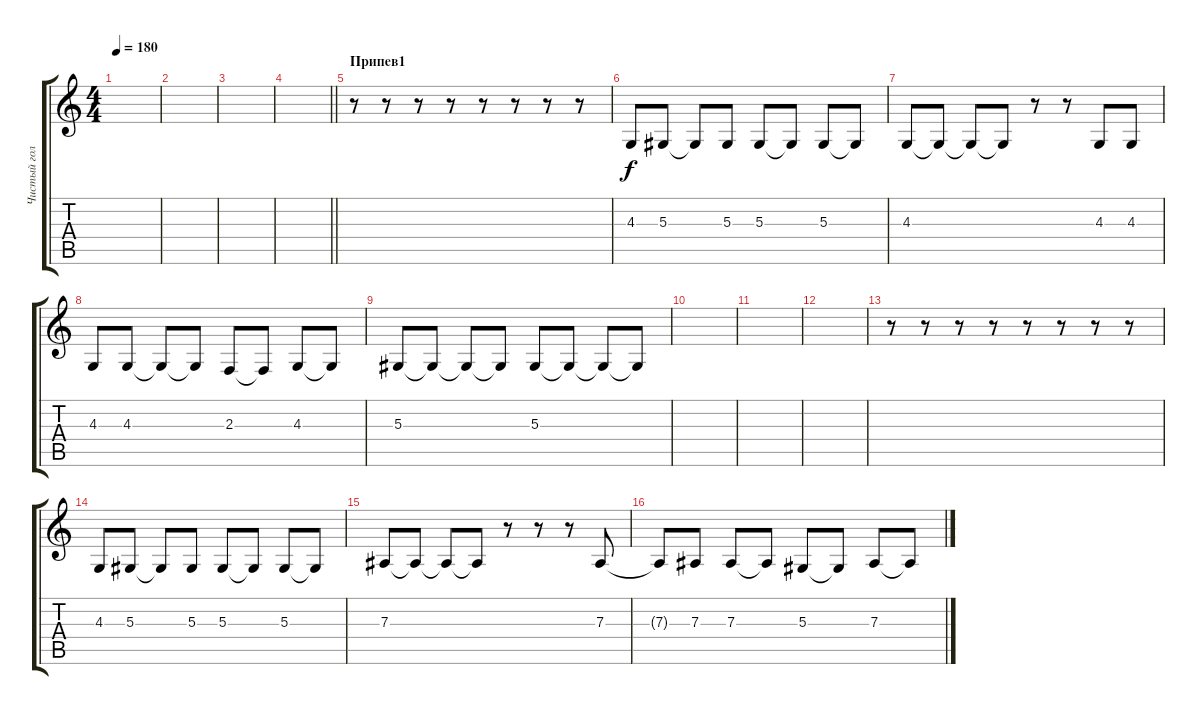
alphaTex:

\track ("Чистый голос" "Чистый гол") {instrument baritonesax}
\staff {score tabs}
\tuning (C4 G3 Eb3 Bb2 F2 C2) {hide}
\ts (4 4)
\tempo 180
\clef g2
\ks c
|
|
|
\barLineRight lightlight
|
\section ("" "Припев1")
r.8 r.8 r.8 r.8 r.8 r.8 r.8 r.8 |
4.3.8 5.3.8 5.3{t}.8 5.3.8 5.3.8 5.3{t}.8 5.3.8 5.3{t}.8 |
4.3.8 4.3{t}.8 4.3{t}.8 4.3{t}.8 r.8 r.8 4.3.8 4.3.8 |
4.3.8 4.3.8 4.3{t}.8 4.3{t}.8 2.3.8 2.3{t}.8 4.3.8 4.3{t}.8 |
5.3.8 5.3{t}.8 5.3{t}.8 5.3{t}.8 5.3.8 5.3{t}.8 5.3{t}.8 5.3{t}.8 |
|
|
|
r.8 r.8 r.8 r.8 r.8 r.8 r.8 r.8 |
4.3.8 5.3.8 5.3{t}.8 5.3.8 5.3.8 5.3{t}.8 5.3.8 5.3{t}.8 |
7.3.8 7.3{t}.8 7.3{t}.8 7.3{t}.8 r.8 r.8 r.8 7.3.8 |
7.3{t}.8 7.3.8 7.3.8 7.3{t}.8 5.3.8 5.3{t}.8 7.3.8 7.3{t}.8
